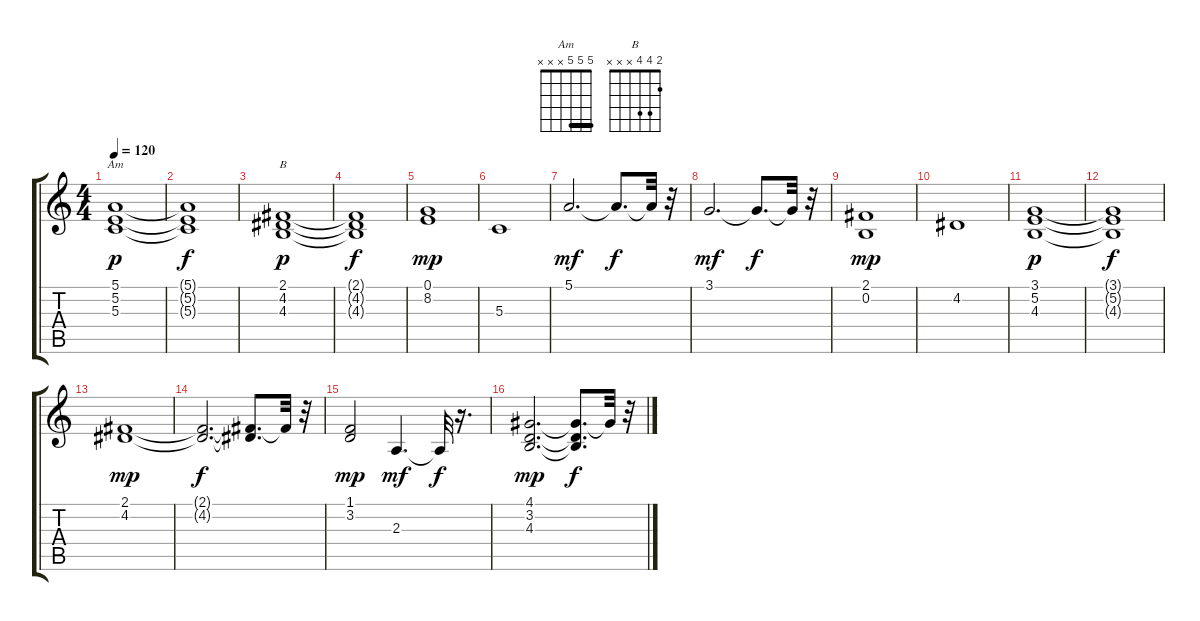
\track "" {instrument stringensemble1}
\staff {score tabs}
\tuning (E4 B3 G3 D3 A2 E2) {hide}
\chord ("Am" 5 5 5 x x x) {barre 5}
\chord ("B" 2 4 4 x x x)
\ts (4 4)
\tempo 120
\clef g2
\ks c
(5.1 5.2 5.3).1{ch "Am" dy p} |
(5.1{t} 5.2{t} 5.3{t}).1{dy f} |
(2.1 4.2 4.3).1{ch "B" dy p} |
(2.1{t} 4.2{t} 4.3{t}).1{dy f} |
(0.1 8.2).1{dy mp} |
5.3.1 |
5.1.2{d dy mf} 5.1{t}.8{d dy f} 5.1{t}.32 r.32 |
3.1.2{d dy mf} 3.1{t}.8{d dy f} 3.1{t}.32 r.32 |
(2.1 0.2).1{dy mp} |
4.2.1 |
(3.1 5.2 4.3).1{dy p} |
(3.1{t} 5.2{t} 4.3{t}).1{dy f} |
(2.1 4.2).1{dy mp} |
(2.1{t} 4.2{t}).2{d dy f} (2.1{t} 4.2{t}).8{d} 2.1{t}.32 r.32 |
(1.1 3.2).2{dy mp} 2.3.4{d dy mf} 2.3{t}.32{dy f} r.16{d} |
(4.1 3.2 4.3).2{d dy mp} (4.1{t} 3.2{t} 4.3{t}).8{d dy f} 4.1{t}.32 r.32
